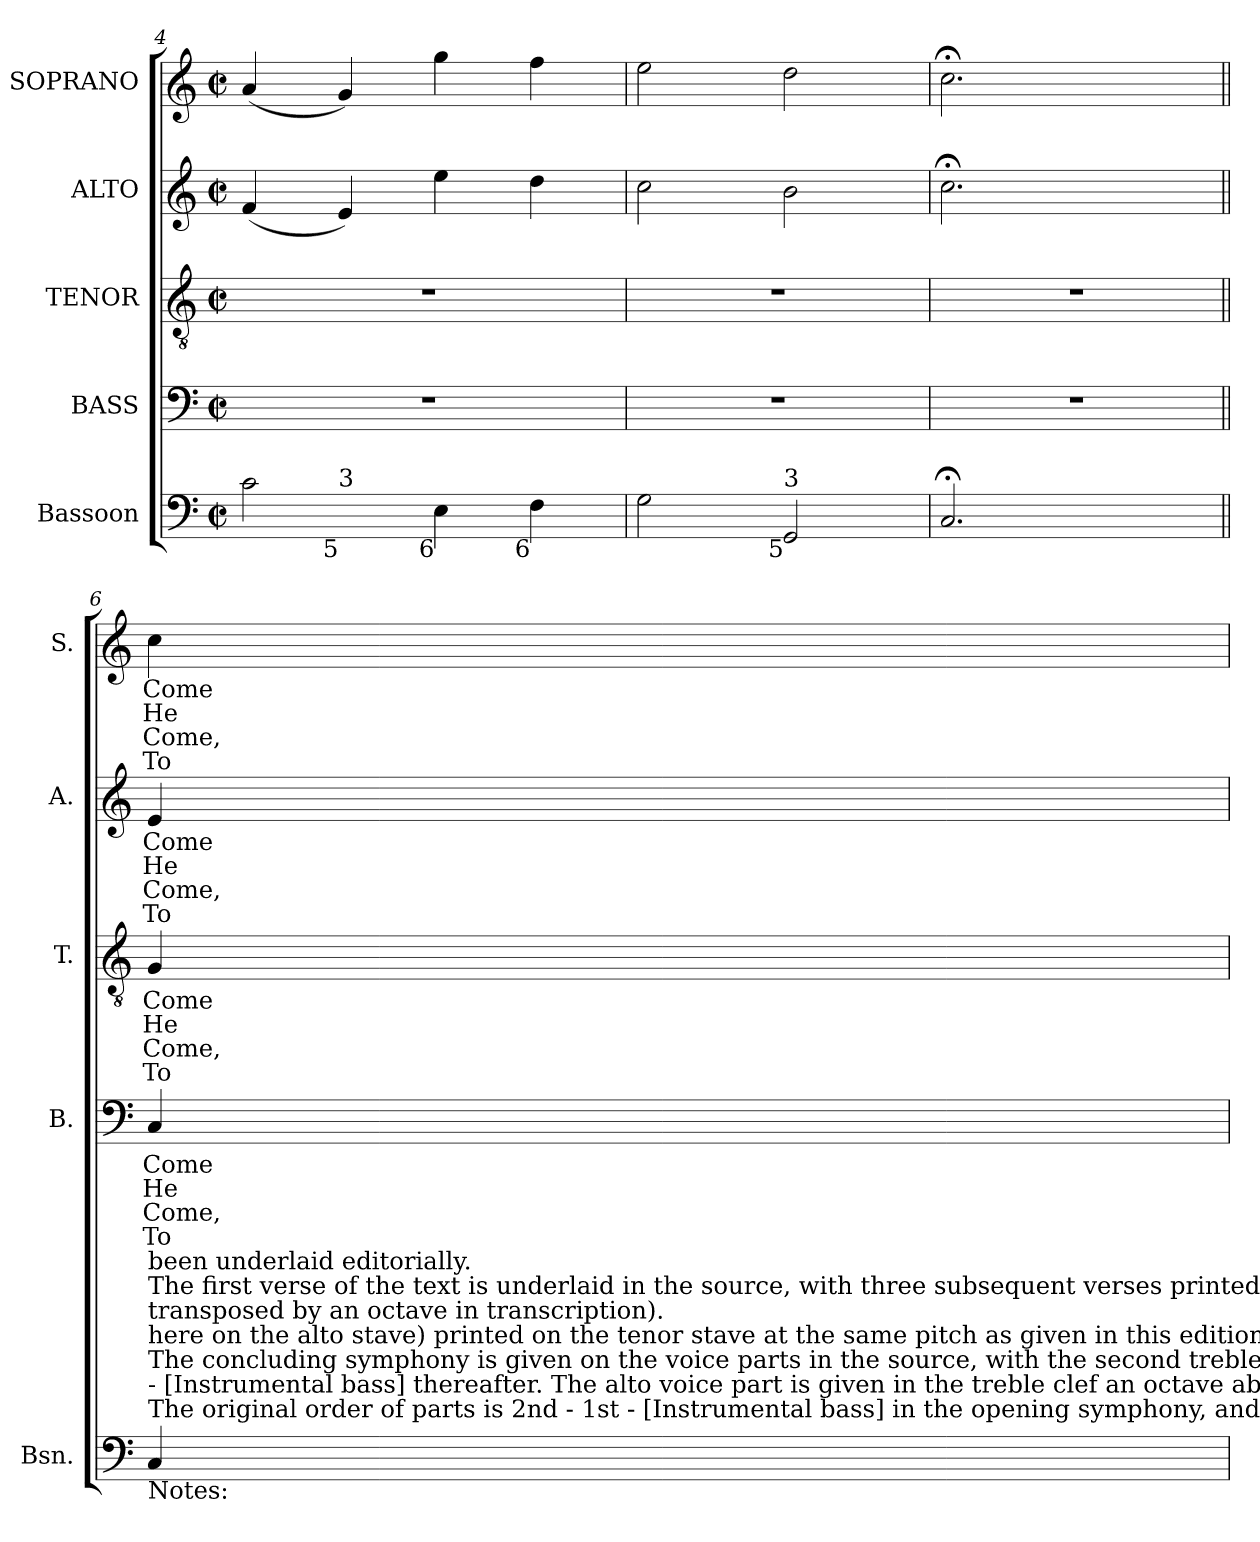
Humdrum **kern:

**kern	**kern	**text	**text	**text	**text	**kern	**text	**text	**text	**text	**kern	**text	**text	**text	**text	**kern	**text	**text	**text	**text
*part5	*part4	*part4	*part4	*part4	*part4	*part3	*part3	*part3	*part3	*part3	*part2	*part2	*part2	*part2	*part2	*part1	*part1	*part1	*part1	*part1
*staff5	*staff4	*staff4	*staff4	*staff4	*staff4	*staff3	*staff3	*staff3	*staff3	*staff3	*staff2	*staff2	*staff2	*staff2	*staff2	*staff1	*staff1	*staff1	*staff1	*staff1
*I"Bassoon	*I"BASS	*	*	*	*	*I"TENOR	*	*	*	*	*I"ALTO	*	*	*	*	*I"SOPRANO	*	*	*	*
*I'Bsn.	*I'B.	*	*	*	*	*I'T.	*	*	*	*	*I'A.	*	*	*	*	*I'S.	*	*	*	*
*clefF4	*clefF4	*	*	*	*	*clefGv2	*	*	*	*	*clefG2	*	*	*	*	*clefG2	*	*	*	*
*	*	*	*	*	*	*ITrd7c12	*	*	*	*	*	*	*	*	*	*	*	*	*	*
*k[]	*k[]	*	*	*	*	*k[]	*	*	*	*	*k[]	*	*	*	*	*k[]	*	*	*	*
*C:	*C:	*	*	*	*	*C:	*	*	*	*	*C:	*	*	*	*	*C:	*	*	*	*
*M2/2	*M2/2	*	*	*	*	*M2/2	*	*	*	*	*M2/2	*	*	*	*	*M2/2	*	*	*	*
*met(c|)	*met(c|)	*	*	*	*	*met(c|)	*	*	*	*	*met(c|)	*	*	*	*	*met(c|)	*	*	*	*
=4	=4	=4	=4	=4	=4	=4	=4	=4	=4	=4	=4	=4	=4	=4	=4	=4	=4	=4	=4	=4
!LO:TX:b:rj:t=6	!	!	!	!	!	!	!	!	!	!	!	!	!	!	!	!	!	!	!	!
!LO:TX:t=4	!	!	!	!	!	!	!	!	!	!	!	!	!	!	!	!	!	!	!	!
*^	*	*	*	*	*	*	*	*	*	*	*	*	*	*	*	*	*	*	*	*
2ci\	4ryy	1r	.	.	.	.	1r	.	.	.	.	(4fi/	.	.	.	.	(4ai/	.	.	.	.
!	!LO:TX:b:rj:t=5	!	!	!	!	!	!	!	!	!	!	!	!	!	!	!	!	!	!	!	!
!	!LO:TX:t=3	!	!	!	!	!	!	!	!	!	!	!	!	!	!	!	!	!	!	!	!
.	2.ryy	.	.	.	.	.	.	.	.	.	.	4ei/)	.	.	.	.	4gi/)	.	.	.	.
!LO:TX:b:rj:t=6	!	!	!	!	!	!	!	!	!	!	!	!	!	!	!	!	!	!	!	!	!
4Ei\	.	.	.	.	.	.	.	.	.	.	.	4eei\	.	.	.	.	4ggi\	.	.	.	.
!LO:TX:b:rj:t=6	!	!	!	!	!	!	!	!	!	!	!	!	!	!	!	!	!	!	!	!	!
4Fi\	.	.	.	.	.	.	.	.	.	.	.	4ddi\	.	.	.	.	4ffi\	.	.	.	.
=5	=5	=5	=5	=5	=5	=5	=5	=5	=5	=5	=5	=5	=5	=5	=5	=5	=5	=5	=5	=5	=5
!LO:TX:b:rj:t=6	!	!	!	!	!	!	!	!	!	!	!	!	!	!	!	!	!	!	!	!	!
!LO:TX:t=4	!	!	!	!	!	!	!	!	!	!	!	!	!	!	!	!	!	!	!	!	!
*v	*v	*	*	*	*	*	*	*	*	*	*	*	*	*	*	*	*	*	*	*	*
2Gi\	1r	.	.	.	.	1r	.	.	.	.	2cci\	.	.	.	.	2eei\	.	.	.	.
!LO:TX:b:rj:t=5	!	!	!	!	!	!	!	!	!	!	!	!	!	!	!	!	!	!	!	!
!LO:TX:t=3	!	!	!	!	!	!	!	!	!	!	!	!	!	!	!	!	!	!	!	!
2GGi/	.	.	.	.	.	.	.	.	.	.	2bi\	.	.	.	.	2ddi\	.	.	.	.
=6	=6	=6	=6	=6	=6	=6	=6	=6	=6	=6	=6	=6	=6	=6	=6	=6	=6	=6	=6	=6
!	!LO:N:vis=1	!	!	!	!	!LO:N:vis=1	!	!	!	!	!	!	!	!	!	!	!	!	!	!
2.C;i/	1r	.	.	.	.	1r	.	.	.	.	2.cc;i\	.	.	.	.	2.cc;i\	.	.	.	.
4ryy	.	.	.	.	.	.	.	.	.	.	4ryy	.	.	.	.	4ryy	.	.	.	.
!!LO:LB:g=z
=6||	=6||	=6||	=6||	=6||	=6||	=6||	=6||	=6||	=6||	=6||	=6||	=6||	=6||	=6||	=6||	=6||	=6||	=6||	=6||	=6||
!	!	!LO:LY:b:color=#000000	!LO:LY:b:color=#000000	!LO:LY:b:color=#000000	!LO:LY:b:color=#000000	!	!	!	!	!	!	!	!	!	!	!	!	!	!	!
!	!	!	!	!	!	!	!LO:LY:b:color=#000000	!LO:LY:b:color=#000000	!LO:LY:b:color=#000000	!LO:LY:b:color=#000000	!	!	!	!	!	!	!	!	!	!
!	!	!	!	!	!	!	!	!	!	!	!	!LO:LY:b:color=#000000	!LO:LY:b:color=#000000	!LO:LY:b:color=#000000	!LO:LY:b:color=#000000	!	!	!	!	!
!LO:TX:b:t=Notes&colon;	!	!	!	!	!	!	!	!	!	!	!	!	!	!	!	!	!	!	!	!
!LO:TX:t=The original order of parts is 2nd - 1st - [Instrumental bass] in the opening symphony, and Tenor - [Alto] - Treble - [Bass]	!	!	!	!	!	!	!	!	!	!	!	!	!	!	!	!	!	!	!	!
!LO:TX:t=- [Instrumental bass] thereafter. The alto voice part is given in the treble clef an octave above sounding pitch in the source.	!	!	!	!	!	!	!	!	!	!	!	!	!	!	!	!	!	!	!	!
!LO:TX:t=The concluding symphony is given on the voice parts in the source, with the second treble-range instrumental part (given	!	!	!	!	!	!	!	!	!	!	!	!	!	!	!	!	!	!	!	!
!LO:TX:t=here on the alto stave) printed on the tenor stave at the same pitch as given in this edition (i.e. this has not been	!	!	!	!	!	!	!	!	!	!	!	!	!	!	!	!	!	!	!	!
!LO:TX:t=transposed by an octave in transcription).	!	!	!	!	!	!	!	!	!	!	!	!	!	!	!	!	!	!	!	!
!LO:TX:t=The first verse of the text is underlaid in the source, with three subsequent verses printed after the music&colon; these have here	!	!	!	!	!	!	!	!	!	!	!	!	!	!	!	!	!	!	!	!
!LO:TX:t=been underlaid editorially.	!	!	!	!	!	!	!	!	!	!	!	!	!	!	!	!	!	!	!	!
!	!	!	!	!	!	!	!	!	!	!	!	!	!	!	!	!	!LO:LY:b:color=#000000	!LO:LY:b:color=#000000	!LO:LY:b:color=#000000	!LO:LY:b:color=#000000
4Ci/	4Ci/	Come	He	Come,	To-	4GGi/	Come	He	Come,	To-	4ei/	Come	He	Come,	To-	4cci\	Come	He	Come,	To-
=	=	=	=	=	=	=	=	=	=	=	=	=	=	=	=	=	=	=	=	=
*-	*-	*-	*-	*-	*-	*-	*-	*-	*-	*-	*-	*-	*-	*-	*-	*-	*-	*-	*-	*-
